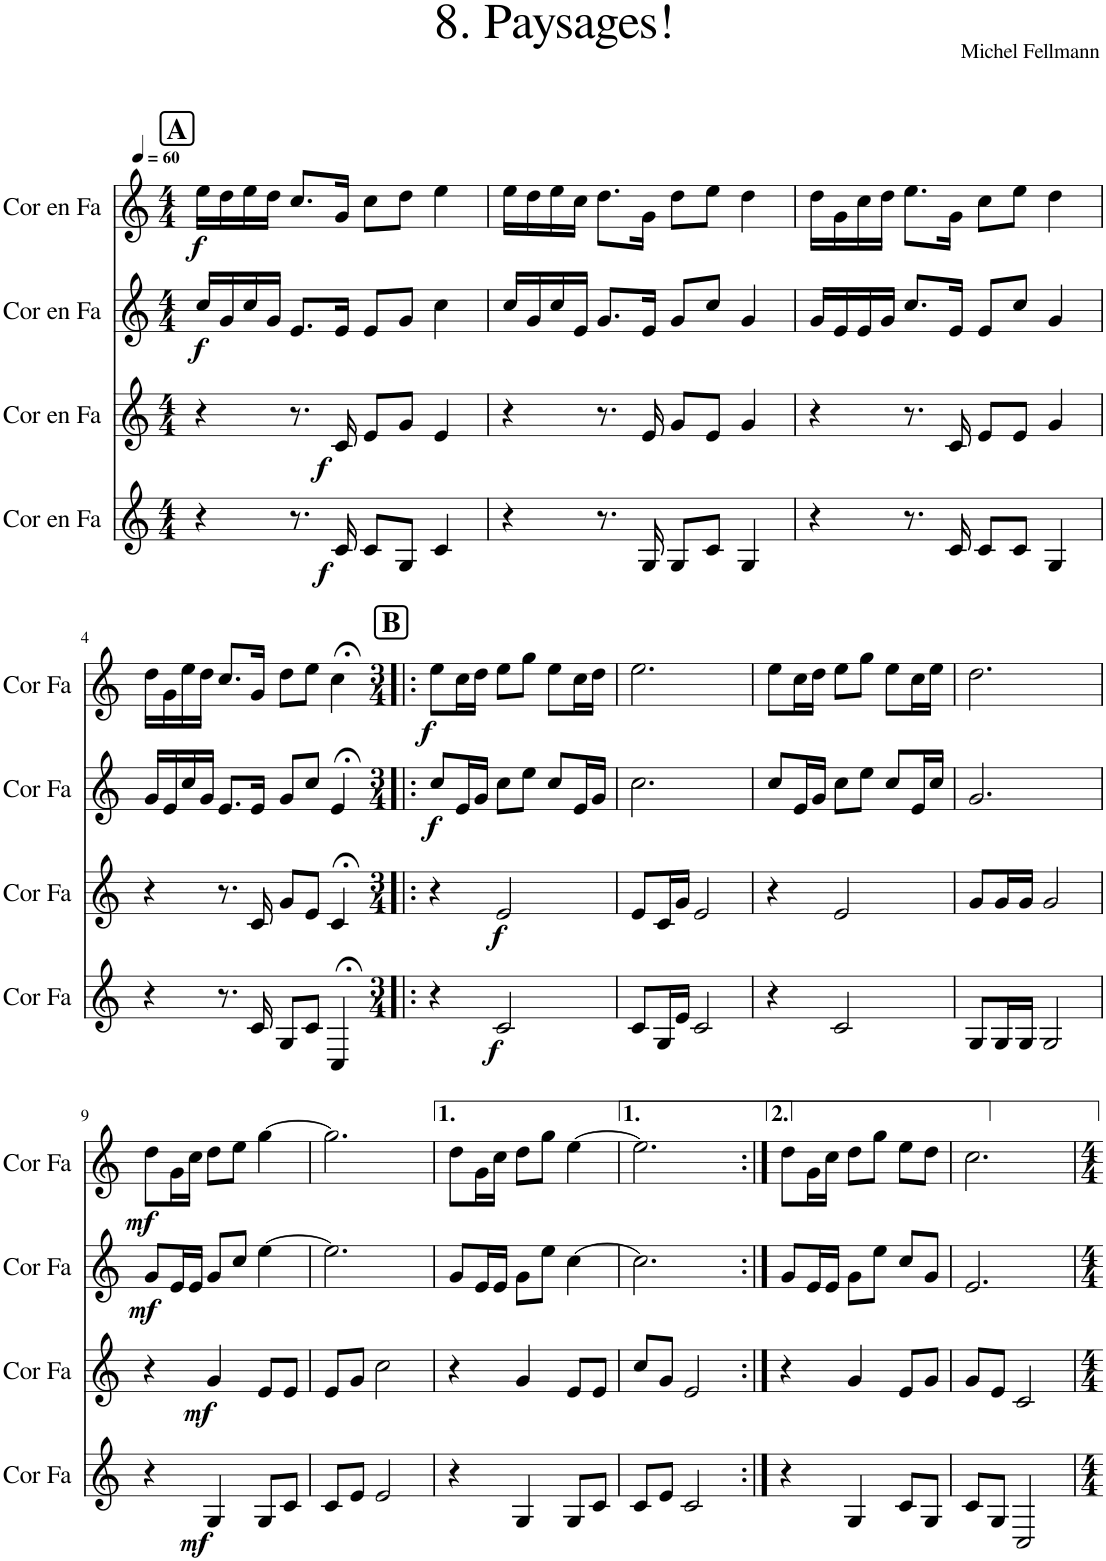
**kern	**dynam	**kern	**dynam	**kern	**dynam	**kern	**dynam
*part4	*part4	*part3	*part3	*part2	*part2	*part1	*part1
*staff4	*staff4	*staff3	*staff3	*staff2	*staff2	*staff1	*staff1
*I"Cor en Fa	*	*I"Cor en Fa	*	*I"Cor en Fa	*	*I"Cor en Fa	*
*I'Cor Fa	*	*I'Cor Fa	*	*I'Cor Fa	*	*I'Cor Fa	*
*clefG2	*	*clefG2	*	*clefG2	*	*clefG2	*
*Trd4c7	*	*Trd4c7	*	*Trd4c7	*	*Trd4c7	*
*k[]	*	*k[]	*	*k[]	*	*k[]	*
*M4/4	*	*M4/4	*	*M4/4	*	*M4/4	*
*MM60	*	*MM60	*	*MM60	*	*MM60	*
!!LO:REH:place=s1:a:B:cj:fs=14:t=A
=1	=1	=1	=1	=1	=1	=1	=1
!	!	!	!	!	!LO:DY:b	!	!LO:DY:b
4r	.	4r	.	16cc/LL	f	16ee\LL	f
.	.	.	.	16g/	.	16dd\	.
.	.	.	.	16cc/	.	16ee\	.
.	.	.	.	16g/JJ	.	16dd\JJ	.
8.r	.	8.r	.	8.e/L	.	8.cc/L	.
!	!LO:DY:b	!	!LO:DY:b	!	!	!	!
16c/	f	16c/	f	16e/Jk	.	16g/Jk	.
8c/L	.	8e/L	.	8e/L	.	8cc\L	.
8G/J	.	8g/J	.	8g/J	.	8dd\J	.
4c/	.	4e/	.	4cc\	.	4ee\	.
=2	=2	=2	=2	=2	=2	=2	=2
4r	.	4r	.	16cc/LL	.	16ee\LL	.
.	.	.	.	16g/	.	16dd\	.
.	.	.	.	16cc/	.	16ee\	.
.	.	.	.	16e/JJ	.	16cc\JJ	.
8.r	.	8.r	.	8.g/L	.	8.dd\L	.
16G/	.	16e/	.	16e/Jk	.	16g\Jk	.
8G/L	.	8g/L	.	8g/L	.	8dd\L	.
8c/J	.	8e/J	.	8cc/J	.	8ee\J	.
4G/	.	4g/	.	4g/	.	4dd\	.
=3	=3	=3	=3	=3	=3	=3	=3
4r	.	4r	.	16g/LL	.	16dd\LL	.
.	.	.	.	16e/	.	16g\	.
.	.	.	.	16e/	.	16cc\	.
.	.	.	.	16g/JJ	.	16dd\JJ	.
8.r	.	8.r	.	8.cc/L	.	8.ee\L	.
16c/	.	16c/	.	16e/Jk	.	16g\Jk	.
8c/L	.	8e/L	.	8e/L	.	8cc\L	.
8c/J	.	8e/J	.	8cc/J	.	8ee\J	.
4G/	.	4g/	.	4g/	.	4dd\	.
!!LO:LB:g=z
=4	=4	=4	=4	=4	=4	=4	=4
4r	.	4r	.	16g/LL	.	16dd\LL	.
.	.	.	.	16e/	.	16g\	.
.	.	.	.	16cc/	.	16ee\	.
.	.	.	.	16g/JJ	.	16dd\JJ	.
8.r	.	8.r	.	8.e/L	.	8.cc/L	.
16c/	.	16c/	.	16e/Jk	.	16g/Jk	.
8G/L	.	8g/L	.	8g/L	.	8dd\L	.
8c/J	.	8e/J	.	8cc/J	.	8ee\J	.
4C;</	.	4c;</	.	4e;</	.	4cc;<\	.
!!LO:REH:place=s1:a:B:cj:fs=14:t=B
=5!|:	=5!|:	=5!|:	=5!|:	=5!|:	=5!|:	=5!|:	=5!|:
*M3/4	*	*M3/4	*	*M3/4	*	*M3/4	*
!	!	!	!	!	!LO:DY:b	!	!LO:DY:b
4r	.	4r	.	8cc/L	f	8ee\L	f
.	.	.	.	16e/L	.	16cc\L	.
.	.	.	.	16g/JJ	.	16dd\JJ	.
!	!LO:DY:b	!	!LO:DY:b	!	!	!	!
2c/	f	2e/	f	8cc\L	.	8ee\L	.
.	.	.	.	8ee\J	.	8gg\J	.
.	.	.	.	8cc/L	.	8ee\L	.
.	.	.	.	16e/L	.	16cc\L	.
.	.	.	.	16g/JJ	.	16dd\JJ	.
=6	=6	=6	=6	=6	=6	=6	=6
8c/L	.	8e/L	.	2.cc\	.	2.ee\	.
16G/L	.	16c/L	.	.	.	.	.
16e/JJ	.	16g/JJ	.	.	.	.	.
2c/	.	2e/	.	.	.	.	.
=7	=7	=7	=7	=7	=7	=7	=7
4r	.	4r	.	8cc/L	.	8ee\L	.
.	.	.	.	16e/L	.	16cc\L	.
.	.	.	.	16g/JJ	.	16dd\JJ	.
2c/	.	2e/	.	8cc\L	.	8ee\L	.
.	.	.	.	8ee\J	.	8gg\J	.
.	.	.	.	8cc/L	.	8ee\L	.
.	.	.	.	16e/L	.	16cc\L	.
.	.	.	.	16cc/JJ	.	16ee\JJ	.
=8	=8	=8	=8	=8	=8	=8	=8
8G/L	.	8g/L	.	2.g/	.	2.dd\	.
16G/L	.	16g/L	.	.	.	.	.
16G/JJ	.	16g/JJ	.	.	.	.	.
2G/	.	2g/	.	.	.	.	.
!!LO:LB:g=z
=9	=9	=9	=9	=9	=9	=9	=9
!	!	!	!	!	!LO:DY:b	!	!LO:DY:b
4r	.	4r	.	8g/L	mf	8dd\L	mf
.	.	.	.	16e/L	.	16g\L	.
.	.	.	.	16e/JJ	.	16cc\JJ	.
!	!LO:DY:b	!	!LO:DY:b	!	!	!	!
4G/	mf	4g/	mf	8g/L	.	8dd\L	.
.	.	.	.	8cc/J	.	8ee\J	.
8G/L	.	8e/L	.	[4ee\	.	[4gg\	.
8c/J	.	8e/J	.	.	.	.	.
=10	=10	=10	=10	=10	=10	=10	=10
8c/L	.	8e/L	.	2.ee\]	.	2.gg\]	.
8e/J	.	8g/J	.	.	.	.	.
2e/	.	2cc\	.	.	.	.	.
=11	=11	=11	=11	=11	=11	=11	=11
4r	.	4r	.	8g/L	.	8dd\L	.
.	.	.	.	16e/L	.	16g\L	.
.	.	.	.	16e/JJ	.	16cc\JJ	.
4G/	.	4g/	.	8g\L	.	8dd\L	.
.	.	.	.	8ee\J	.	8gg\J	.
8G/L	.	8e/L	.	[4cc\	.	[4ee\	.
8c/J	.	8e/J	.	.	.	.	.
=12	=12	=12	=12	=12	=12	=12	=12
8c/L	.	8cc/L	.	2.cc\]	.	2.ee\]	.
8e/J	.	8g/J	.	.	.	.	.
2c/	.	2e/	.	.	.	.	.
=13:|!	=13:|!	=13:|!	=13:|!	=13:|!	=13:|!	=13:|!	=13:|!
4r	.	4r	.	8g/L	.	8dd\L	.
.	.	.	.	16e/L	.	16g\L	.
.	.	.	.	16e/JJ	.	16cc\JJ	.
4G/	.	4g/	.	8g\L	.	8dd\L	.
.	.	.	.	8ee\J	.	8gg\J	.
8c/L	.	8e/L	.	8cc/L	.	8ee\L	.
8G/J	.	8g/J	.	8g/J	.	8dd\J	.
=14	=14	=14	=14	=14	=14	=14	=14
8c/L	.	8g/L	.	2.e/	.	2.cc\	.
8G/J	.	8e/J	.	.	.	.	.
2C/	.	2c/	.	.	.	.	.
=	=	=	=	=	=	=	=
*-	*-	*-	*-	*-	*-	*-	*-
